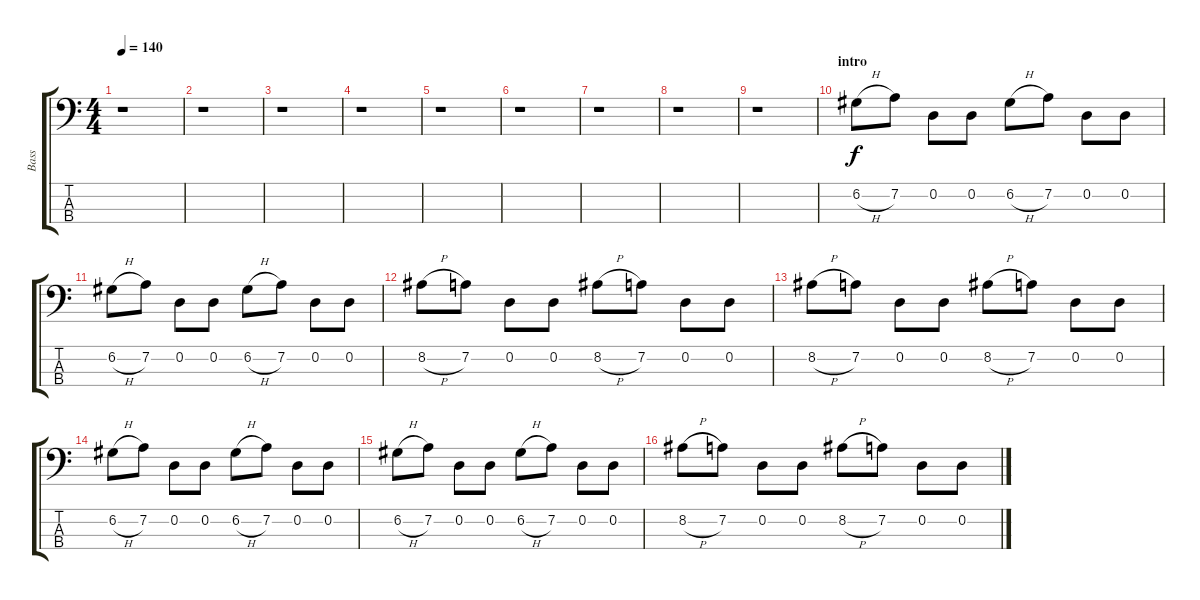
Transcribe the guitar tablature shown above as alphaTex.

\track ("Bass" "Bass") {instrument electricbassfinger}
\staff {score tabs}
\tuning (G2 D2 A1 E1) {hide}
\ts (4 4)
\tempo 140
\clef f4
\ks c
r.1{dy f instrument electricbassfinger} |
r.1 |
r.1 |
r.1 |
r.1 |
r.1 |
r.1 |
r.1 |
r.1 |
\section ("" "intro")
6.2{h}.8 7.2.8 0.2.8 0.2.8 6.2{h}.8 7.2.8 0.2.8 0.2.8 |
6.2{h}.8 7.2.8 0.2.8 0.2.8 6.2{h}.8 7.2.8 0.2.8 0.2.8 |
8.2{h}.8 7.2.8 0.2.8 0.2.8 8.2{h}.8 7.2.8 0.2.8 0.2.8 |
8.2{h}.8 7.2.8 0.2.8 0.2.8 8.2{h}.8 7.2.8 0.2.8 0.2.8 |
6.2{h}.8 7.2.8 0.2.8 0.2.8 6.2{h}.8 7.2.8 0.2.8 0.2.8 |
6.2{h}.8 7.2.8 0.2.8 0.2.8 6.2{h}.8 7.2.8 0.2.8 0.2.8 |
8.2{h}.8 7.2.8 0.2.8 0.2.8 8.2{h}.8 7.2.8 0.2.8 0.2.8
